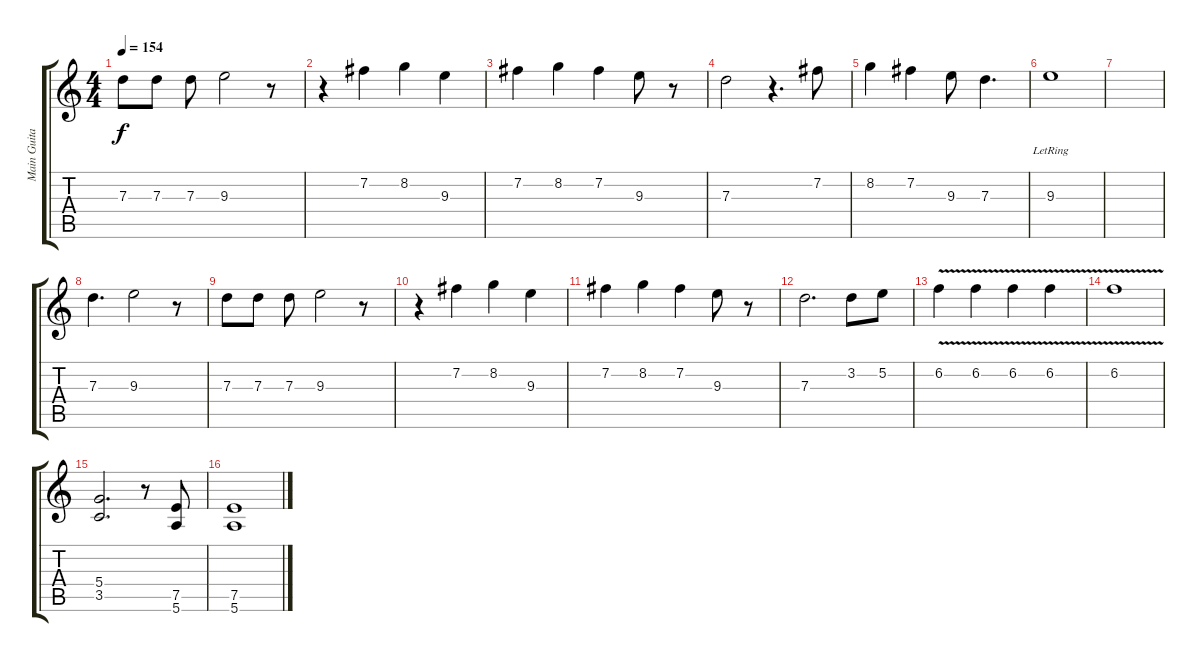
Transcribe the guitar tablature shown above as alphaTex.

\track ("Main Guitar" "Main Guita") {instrument distortionguitar}
\staff {score tabs}
\tuning (E4 B3 G3 D3 A2 E2) {hide}
\ts (4 4)
\tempo 154
\clef g2
\ks c
7.3.8{dy f} 7.3.8 7.3.8 9.3.2 r.8 |
r.4 7.2.4 8.2.4 9.3.4 |
7.2.4 8.2.4 7.2.4 9.3.8 r.8 |
7.3.2 r.4{d} 7.2.8 |
8.2.4 7.2.4 9.3.8 7.3.4{d} |
9.3{lr}.1 |
|
7.3.4{d} 9.3.2 r.8 |
7.3.8 7.3.8 7.3.8 9.3.2 r.8 |
r.4 7.2.4 8.2.4 9.3.4 |
7.2.4 8.2.4 7.2.4 9.3.8 r.8 |
7.3.2{d} 3.2.8 5.2.8 |
6.2{v}.4 6.2{v}.4 6.2{v}.4 6.2{v}.4 |
6.2{v}.1 |
(5.4 3.5).2{d} r.8 (7.5 5.6).8 |
(7.5 5.6).1
